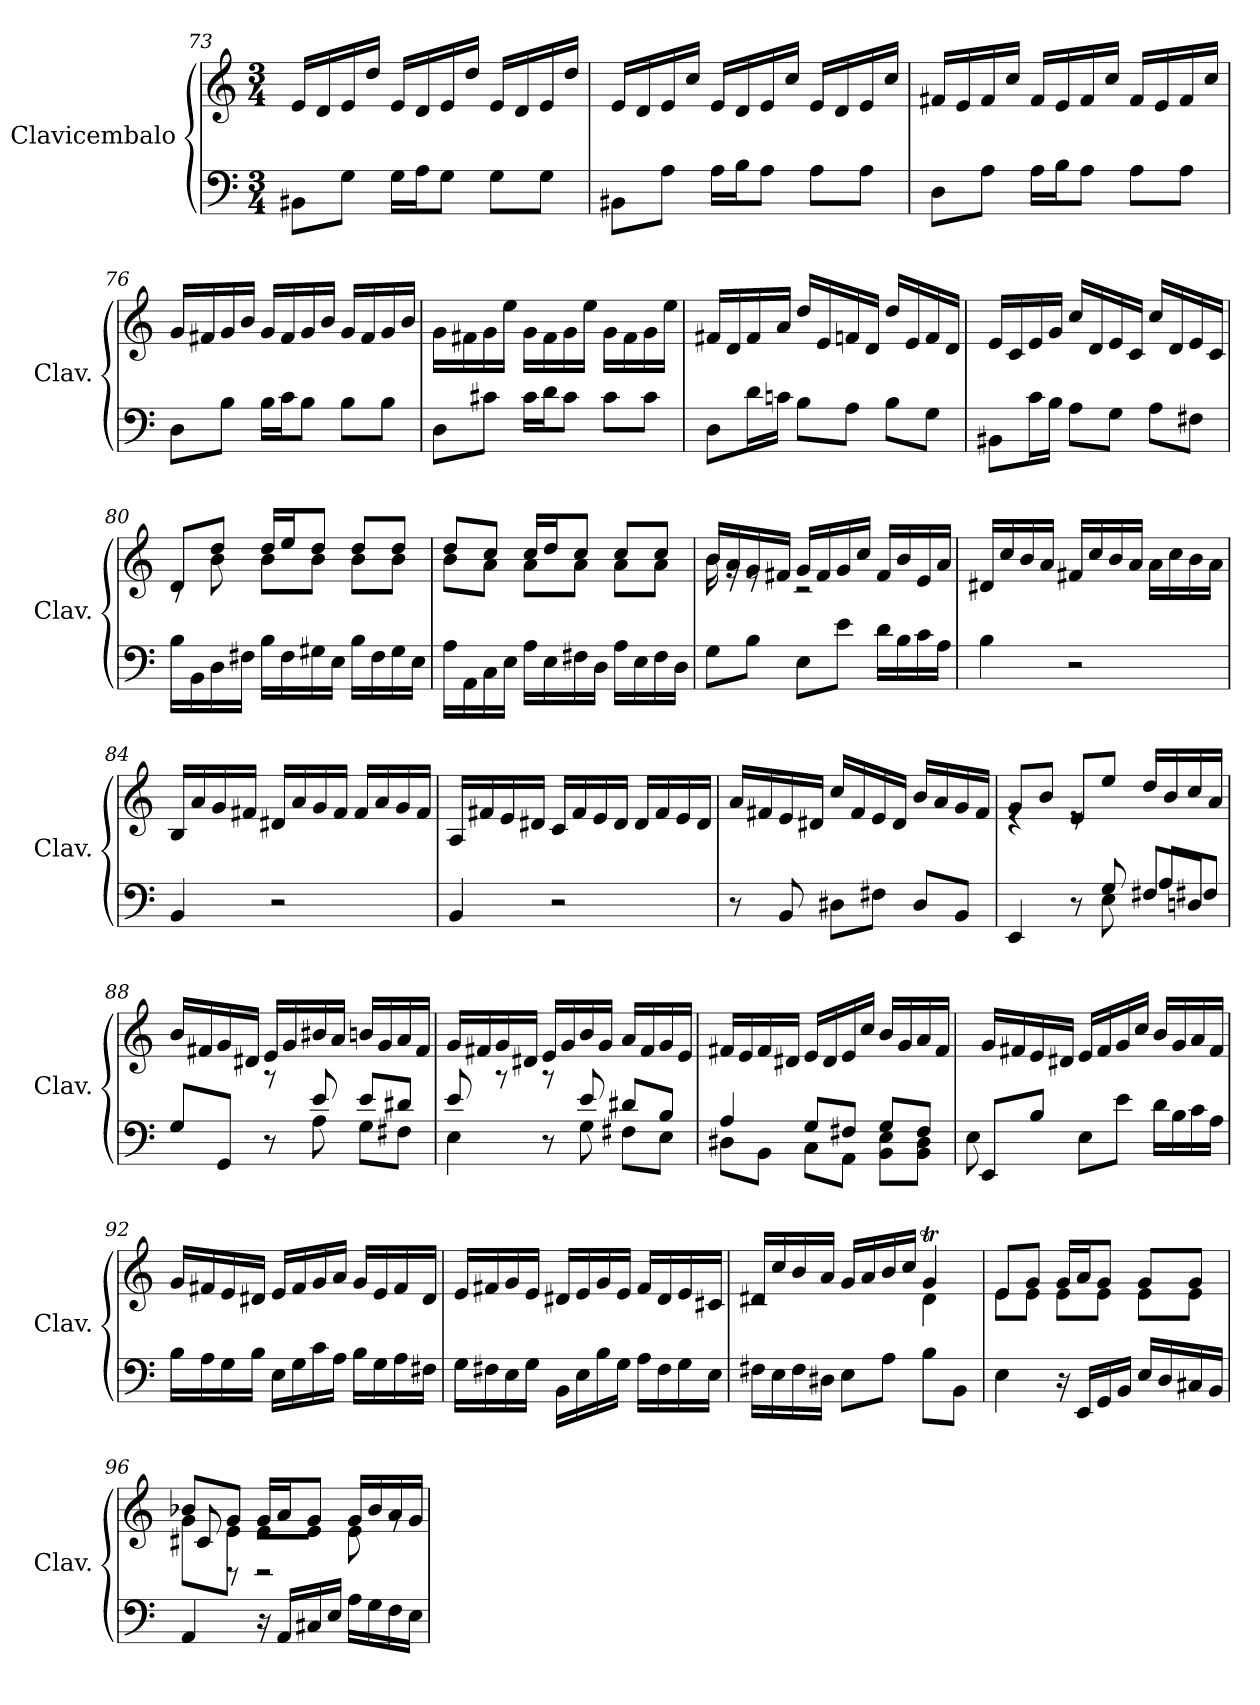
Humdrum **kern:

**kern	**kern
*part1	*part1
*staff2	*staff1
*I"Clavicembalo	*
*I'Clav.	*
*clefF4	*clefG2
*k[]	*k[]
*M3/4	*M3/4
=73	=73
8BB#X\L	16e/LL
.	16d/
8G\J	16e/
.	16dd/JJ
16G\LL	16e/LL
16A\J	16d/
8G\J	16e/
.	16dd/JJ
8G\L	16e/LL
.	16d/
8G\J	16e/
.	16dd/JJ
=74	=74
8BB#X\L	16e/LL
.	16d/
8A\J	16e/
.	16cc/JJ
16A\LL	16e/LL
16B\J	16d/
8A\J	16e/
.	16cc/JJ
8A\L	16e/LL
.	16d/
8A\J	16e/
.	16cc/JJ
=75	=75
8D\L	16f#X/LL
.	16e/
8A\J	16f#/
.	16cc/JJ
16A\LL	16f#/LL
16B\J	16e/
8A\J	16f#/
.	16cc/JJ
8A\L	16f#/LL
.	16e/
8A\J	16f#/
.	16cc/JJ
!!LO:PB:g=z
=76	=76
8D\L	16g/LL
.	16f#X/
8B\J	16g/
.	16b/JJ
16B\LL	16g/LL
16c\J	16f#/
8B\J	16g/
.	16b/JJ
8B\L	16g/LL
.	16f#/
8B\J	16g/
.	16b/JJ
=77	=77
8D\L	16g\LL
.	16f#X\
8c#X\J	16g\
.	16ee\JJ
16c#\LL	16g\LL
16d\J	16f#\
8c#\J	16g\
.	16ee\JJ
8c#\L	16g\LL
.	16f#\
8c#\J	16g\
.	16ee\JJ
=78	=78
8D\L	16f#X/LL
.	16d/
16d\L	16f#/
16cn\JJ	16a/JJ
8B\L	16dd/LL
.	16e/
8A\J	16fn/
.	16d/JJ
8B\L	16dd/LL
.	16e/
8G\J	16f/
.	16d/JJ
=79	=79
8BB#X\L	16e/LL
.	16c/
16c\L	16e/
16B\JJ	16g/JJ
8A\L	16cc/LL
.	16d/
8G\J	16e/
.	16c/JJ
8A\L	16cc/LL
.	16d/
8F#X\J	16e/
.	16c/JJ
!!LO:LB:g=z
=80	=80
*	*^
16B\LL	8d/L	8rc
16BB\	.	.
16D\	8dd/J	8b\
16F#X\JJ	.	.
16B\LL	16dd/LL	8b\L
16F#\	16ee/J	.
16G#X\	8dd/J	8b\J
16E\JJ	.	.
16B\LL	8dd/L	8b\L
16F#\	.	.
16G#\	8dd/J	8b\J
16E\JJ	.	.
=81	=81	=81
16A\LL	8dd/L	8b\L
16AA\	.	.
16C\	8cc/J	8a\J
16E\JJ	.	.
16A\LL	16cc/LL	8a\L
16E\	16dd/J	.
16F#X\	8cc/J	8a\J
16D\JJ	.	.
16A\LL	8cc/L	8a\L
16E\	.	.
16F#\	8cc/J	8a\J
16D\JJ	.	.
=82	=82	=82
8G\L	16b/LL	16b\
.	16a/	16rg
8B\J	16g/	8re
.	16f#X/JJ	.
8E\L	16g/LL	2rc
.	16f#/	.
8e\J	16g/	.
.	16cc/JJ	.
16d\LL	16f#/LL	.
16B\	16b/	.
16c\	16e/	.
16A\JJ	16a/JJ	.
*	*v	*v
=83	=83
4B\	16d#X/LL
.	16cc/
.	16b/
.	16a/JJ
2r	16f#X/LL
.	16cc/
.	16b/
.	16a/JJ
.	16a\LL
.	16cc\
.	16b\
.	16a\JJ
!!LO:LB:g=z
=84	=84
4BB/	16B/LL
.	16a/
.	16g/
.	16f#X/JJ
2r	16d#X/LL
.	16a/
.	16g/
.	16f#/JJ
.	16f#/LL
.	16a/
.	16g/
.	16f#/JJ
=85	=85
4BB/	16A/LL
.	16f#X/
.	16e/
.	16d#X/JJ
2r	16c/LL
.	16f#/
.	16e/
.	16d#/JJ
.	16d#/LL
.	16f#/
.	16e/
.	16d#/JJ
=86	=86
8r	16a/LL
.	16f#X/
8BB/	16e/
.	16d#X/JJ
8D#X\L	16cc/LL
.	16f#/
8F#X\J	16e/
.	16d#/JJ
8D#/L	16b/LL
.	16a/
8BB/J	16g/
.	16f#/JJ
=87	=87
*^	*^
4.ryy	4EE/	8g/L	4re
.	.	8b/J	.
.	8r	8e/L	8re
8G/	8E\	8ee/J	4.ryy
8F#X/L	8A/L	16dd/LL	.
.	.	16b/	.
8Dn/J	8F#X/J	16cc/	.
.	.	16a/JJ	.
!!LO:LB:g=z	!!
=88	=88	=88	=88
4G/	8G/L	16b/LL	4ryy
.	.	16f#X/	.
.	8GG/J	16g/	.
.	.	16d#X/JJ	.
8ryy	8r	16e/LL	8rA
.	.	16g/	.
8e/	8A\	16b#X/	4.ryy
.	.	16a/JJ	.
8e/L	8G\L	16bn/LL	.
.	.	16g/	.
8d#X/J	8F#X\J	16a/	.
.	.	16f#/JJ	.
=89	=89	=89	=89
8e/	4E\	16g/LL	8ryy
.	.	16f#X/	.
4ryy	.	16g/	8rA
.	.	16d#X/JJ	.
.	8r	16e/LL	8rA
.	.	16g/	.
8e/	8G\	16b/	4.ryy
.	.	16g/JJ	.
8d#X/L	8F#X\L	16a/LL	.
.	.	16f#/	.
8B/J	8E\J	16g/	.
.	.	16e/JJ	.
*	*	*v	*v
=90	=90	=90
4A/	8D#X\L	16f#X/LL
.	.	16e/
.	8BB\J	16f#/
.	.	16d#X/JJ
8G/L	8C\L	16e/LL
.	.	16d#/
8F#X/J	8AA\J	16e/
.	.	16cc/JJ
8G/L	8BB\ 8E\L	16b/LL
.	.	16g/
8F#/J	8BB\ 8D#\J	16a/
.	.	16f#/JJ
=91	=91	=91
8EE/L	8E\	16g/LL
.	.	16f#X/
8B/J	2ryy	16e/
.	.	16d#X/JJ
8E\L	.	16e/LL
.	.	16f#/
8e\J	.	16g/
.	.	16cc/JJ
16d\LL	.	16b/LL
16B\	.	16g/
16c\	8ryy	16a/
16A\JJ	.	16f#/JJ
*v	*v	*
!!LO:LB:g=z
=92	=92
16B\LL	16g/LL
16A\	16f#X/
16G\	16e/
16B\JJ	16d#X/JJ
16E\LL	16e/LL
16G\	16f#/
16c\	16g/
16A\JJ	16a/JJ
16B\LL	16g/LL
16G\	16e/
16A\	16f#/
16F#X\JJ	16d#/JJ
=93	=93
16G\LL	16e/LL
16F#X\	16f#X/
16E\	16g/
16G\JJ	16e/JJ
16BB\LL	16d#X/LL
16E\	16e/
16B\	16g/
16G\JJ	16e/JJ
16A\LL	16f#/LL
16F#\	16d#/
16G\	16e/
16E\JJ	16c#X/JJ
=94	=94
*	*^
16F#X\LL	16d#X/LL	2rc
16E\	16cc/	.
16F#\	16b/	.
16D#X\JJ	16a/JJ	.
8E\L	16g/LL	.
.	16a/	.
8A\J	16b/	.
.	16cc/JJ	.
8B\L	4gT/	4d#\
8BB\J	.	.
=95	=95	=95
4E\	8e/L	8e\L
.	8g/J	8e\J
16r	16g/LL	8e\L
16EE/LL	16a/J	.
16GG/	8g/J	8e\J
16BB/JJ	.	.
16E/LL	8g/L	8e\L
16D/	.	.
16C#X/	8g/J	8e\J
16BB/JJ	.	.
!!LO:LB:g=z
=96	=96	=96
*	*	*^
4AA/	8b-X/L	8g\L	8c#X/
.	8g/J	8e\J	8rD
16r	16g/LL	8e\L	2rD
16AA/LL	16a/J	.	.
16C#X/	8g/J	8e\J	.
16E/JJ	.	.	.
16A\LL	16g/LL	8e\	.
16G\	16b-/	.	.
16F\	16a/	8rg	.
16E\JJ	16g/JJ	.	.
*	*v	*v	*v
=	=
*-	*-
